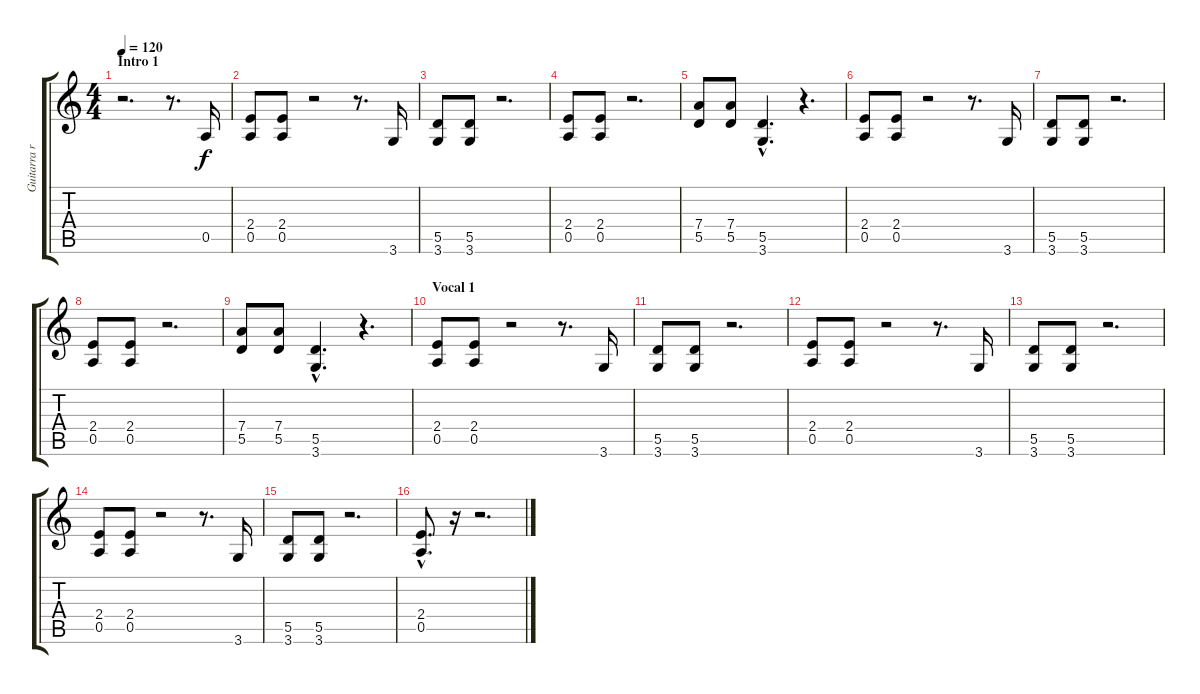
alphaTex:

\track ("Guitarra rítmica" "Guitarra r") {instrument distortionguitar}
\staff {score tabs}
\tuning (E4 B3 G3 D3 A2 E2) {hide}
\ts (4 4)
\section ("" "Intro 1")
\tempo 120
\clef g2
\ks c
r.2{d dy f instrument distortionguitar} r.8{d} 0.5.16 |
(2.4 0.5).8 (2.4 0.5).8 r.2 r.8{d} 3.6.16 |
(5.5 3.6).8 (5.5 3.6).8 r.2{d} |
(2.4 0.5).8 (2.4 0.5).8 r.2{d} |
(7.4 5.5).8 (7.4 5.5).8 (5.5{hac} 3.6{hac}).4{d} r.4{d} |
(2.4 0.5).8 (2.4 0.5).8 r.2 r.8{d} 3.6.16 |
(5.5 3.6).8 (5.5 3.6).8 r.2{d} |
(2.4 0.5).8 (2.4 0.5).8 r.2{d} |
(7.4 5.5).8 (7.4 5.5).8 (5.5{hac} 3.6{hac}).4{d} r.4{d} |
\section ("" "Vocal 1")
(2.4 0.5).8 (2.4 0.5).8 r.2 r.8{d} 3.6.16 |
(5.5 3.6).8 (5.5 3.6).8 r.2{d} |
(2.4 0.5).8 (2.4 0.5).8 r.2 r.8{d} 3.6.16 |
(5.5 3.6).8 (5.5 3.6).8 r.2{d} |
(2.4 0.5).8 (2.4 0.5).8 r.2 r.8{d} 3.6.16 |
(5.5 3.6).8 (5.5 3.6).8 r.2{d} |
(2.4{hac} 0.5{hac}).8{d} r.16 r.2{d}
